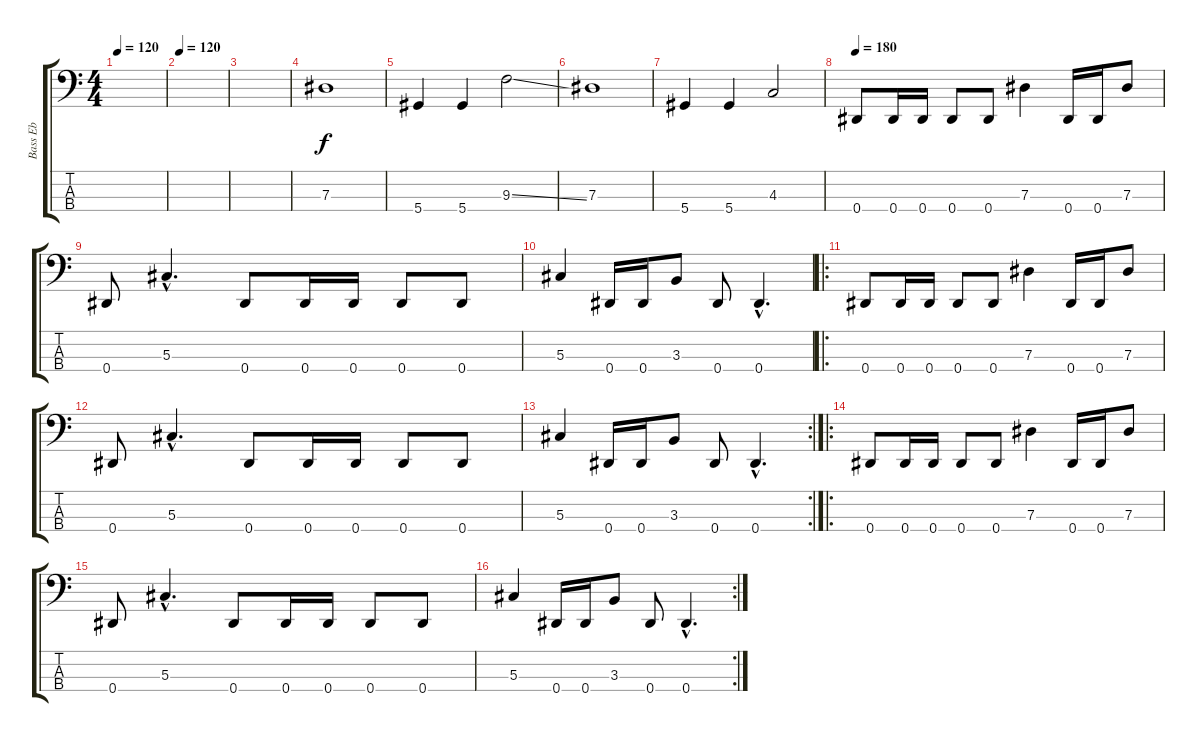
\track ("Bass Eb" "Bass Eb") {instrument electricbasspick}
\staff {score tabs}
\tuning (Gb2 Db2 Ab1 Eb1) {hide}
\ts (4 4)
\tempo 120
\clef f4
\ks c
|
\tempo 120
|
|
7.3.1 |
5.4.4 5.4.4 9.3{ss}.2 |
7.3.1 |
5.4.4 5.4.4 4.3.2 |
\tempo 180
0.4.8 0.4.16 0.4.16 0.4.8 0.4.8 7.3.4 0.4.16 0.4.16 7.3.8 |
0.4.8 5.3{hac}.4{d} 0.4.8 0.4.16 0.4.16 0.4.8 0.4.8 |
5.3.4 0.4.16 0.4.16 3.3.8 0.4.8 0.4{hac}.4{d} |
\ro
0.4.8 0.4.16 0.4.16 0.4.8 0.4.8 7.3.4 0.4.16 0.4.16 7.3.8 |
0.4.8 5.3{hac}.4{d} 0.4.8 0.4.16 0.4.16 0.4.8 0.4.8 |
\rc 2
5.3.4 0.4.16 0.4.16 3.3.8 0.4.8 0.4{hac}.4{d} |
\ro
0.4.8 0.4.16 0.4.16 0.4.8 0.4.8 7.3.4 0.4.16 0.4.16 7.3.8 |
0.4.8 5.3{hac}.4{d} 0.4.8 0.4.16 0.4.16 0.4.8 0.4.8 |
\rc 2
5.3.4 0.4.16 0.4.16 3.3.8 0.4.8 0.4{hac}.4{d}
